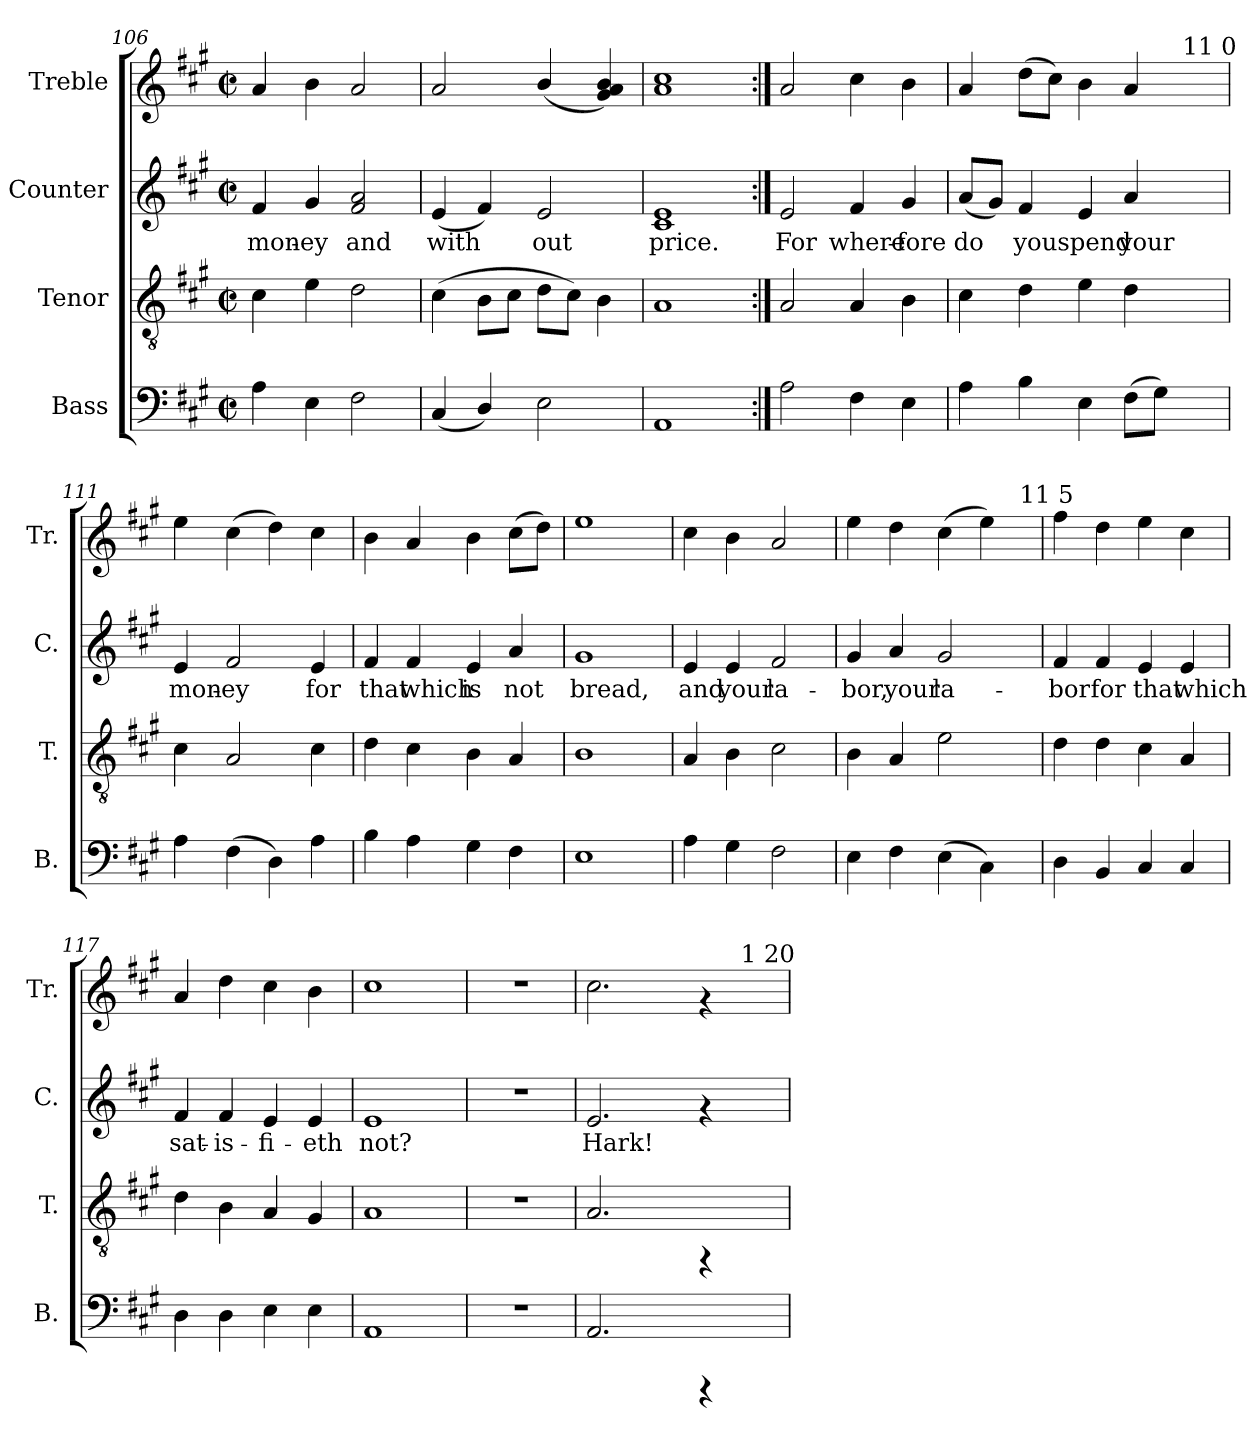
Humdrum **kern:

**kern	**text	**kern	**text	**kern	**text	**kern	**text
*part4	*part4	*part3	*part3	*part2	*part2	*part1	*part1
*staff4	*staff4	*staff3	*staff3	*staff2	*staff2	*staff1	*staff1
*I"Bass	*	*I"Tenor	*	*I"Counter	*	*I"Treble	*
*I'B.	*	*I'T.	*	*I'C.	*	*I'Tr.	*
*clefF4	*	*clefGv2	*	*clefG2	*	*clefG2	*
*k[f#c#g#]	*	*k[f#c#g#]	*	*k[f#c#g#]	*	*k[f#c#g#]	*
*A:	*	*A:	*	*A:	*	*A:	*
*M2/2	*	*M2/2	*	*M2/2	*	*M2/2	*
*met(c|)	*	*met(c|)	*	*met(c|)	*	*met(c|)	*
=106	=106	=106	=106	=106	=106	=106	=106
!	!LO:LY:b:cj	!	!LO:LY:b:cj	!	!LO:LY:b:cj	!	!LO:LY:b:cj
4A\	.	4c#\	.	4f#/	mon-	4a/	.
!	!LO:LY:b:cj	!	!LO:LY:b:cj	!	!LO:LY:b:cj	!	!LO:LY:b:cj
4E\	.	4e\	.	4g#/	-ey	4b\	.
!	!LO:LY:b:cj	!	!LO:LY:b:cj	!	!LO:LY:b:cj	!	!LO:LY:b:cj
2F#\	.	2d\	.	2a/ 2f#/	and	2a/	.
!!LO:LB:g=z
=107	=107	=107	=107	=107	=107	=107	=107
!	!LO:LY:b:cj	!	!LO:LY:b:cj	!	!LO:LY:b:cj	!	!LO:LY:b:cj
(<4C#/	.	(>4c#\	.	(<4e/	with-	2a/	.
!	!LO:LY:b:cj	!	!LO:LY:b:cj	!	!LO:LY:b:cj	!	!
4D/)	.	8B\L	.	4f#/)	--	.	.
!	!	!	!LO:LY:b:cj	!	!	!	!
.	.	8c#\J	.	.	.	.	.
!	!LO:LY:b:cj	!	!LO:LY:b:cj	!	!LO:LY:b:cj	!	!LO:LY:b:cj
2E\	.	8d\L	.	2e/	-out	(<4b/	.
!	!	!	!LO:LY:b:cj	!	!	!	!
.	.	8c#\J)	.	.	.	.	.
!	!	!	!LO:LY:b:cj	!	!	!	!LO:LY:b:cj
.	.	4B\	.	.	.	(>4b/> 4a/> 4g#/>)	.
=108	=108	=108	=108	=108	=108	=108	=108
!	!LO:LY:b:cj	!	!LO:LY:b:cj	!	!LO:LY:b:cj	!	!LO:LY:b:cj
1AA	.	1A	.	1e 1c#	price.	1cc# 1a	.
=109:|!	=109:|!	=109:|!	=109:|!	=109:|!	=109:|!	=109:|!	=109:|!
!	!LO:LY:b:cj	!	!LO:LY:b:cj	!	!LO:LY:b:cj	!	!LO:LY:b:cj
2A\	.	2A/	.	2e/	For	2a/	.
!	!LO:LY:b:cj	!	!LO:LY:b:cj	!	!LO:LY:b:cj	!	!LO:LY:b:cj
4F#\	.	4A/	.	4f#/	where-	4cc#\	.
!	!LO:LY:b:cj	!	!LO:LY:b:cj	!	!LO:LY:b:cj	!	!LO:LY:b:cj
4E\	.	4B\	.	4g#/	-fore	4b\	.
=110	=110	=110	=110	=110	=110	=110	=110
!	!LO:LY:b:cj	!	!LO:LY:b:cj	!	!LO:LY:b:cj	!	!LO:LY:b:cj
*	*	*	*	*	*	*^	*
4A\	.	4c#\	.	(<8a/L	do	4a/	2ryy	.
!	!	!	!	!	!LO:LY:b:cj	!	!	!
.	.	.	.	8g#/J)	.	.	.	.
!	!LO:LY:b:cj	!	!LO:LY:b:cj	!	!LO:LY:b:cj	!	!	!LO:LY:b:cj
4B\	.	4d\	.	4f#/	you	(>8dd\L	.	.
!	!	!	!	!	!	!	!	!LO:LY:b:cj
.	.	.	.	.	.	8cc#\J)	.	.
!	!LO:LY:b:cj	!	!LO:LY:b:cj	!	!LO:LY:b:cj	!	!	!LO:LY:b:cj
4E\	.	4e\	.	4e/	spend	4b\	4ryy	.
!	!LO:LY:b:cj	!	!LO:LY:b:cj	!	!LO:LY:b:cj	!	!	!LO:LY:b:cj
(>8F#\L	.	4d\	.	4a/	your	4a/	8ryy	.
!	!LO:LY:b:cj	!	!	!	!	!	!	!
8G#\J)	.	.	.	.	.	.	16ryy	.
.	.	.	.	.	.	.	64ryy	.
!	!	!	!	!	!	!	!LO:TX:a:t=11 0	!
.	.	.	.	.	.	.	32.ryy	.
=111	=111	=111	=111	=111	=111	=111	=111	=111
!	!LO:LY:b:cj	!	!LO:LY:b:cj	!	!LO:LY:b:cj	!	!	!LO:LY:b:cj
*	*	*	*	*	*	*v	*v	*
4A\	.	4c#\	.	4e/	mon-	4ee\	.
!	!LO:LY:b:cj	!	!LO:LY:b:cj	!	!LO:LY:b:cj	!	!LO:LY:b:cj
(>4F#\	.	2A/	.	2f#/	-ey	(>4cc#\	.
!	!LO:LY:b:cj	!	!	!	!	!	!LO:LY:b:cj
4D\)	.	.	.	.	.	4dd\)	.
!	!LO:LY:b:cj	!	!LO:LY:b:cj	!	!LO:LY:b:cj	!	!LO:LY:b:cj
4A\	.	4c#\	.	4e/	for	4cc#\	.
=112	=112	=112	=112	=112	=112	=112	=112
!	!LO:LY:b:cj	!	!LO:LY:b:cj	!	!LO:LY:b:cj	!	!LO:LY:b:cj
4B\	.	4d\	.	4f#/	that	4b\	.
!	!LO:LY:b:cj	!	!LO:LY:b:cj	!	!LO:LY:b:cj	!	!LO:LY:b:cj
4A\	.	4c#\	.	4f#/	which	4a/	.
!	!LO:LY:b:cj	!	!LO:LY:b:cj	!	!LO:LY:b:cj	!	!LO:LY:b:cj
4G#\	.	4B\	.	4e/	is	4b\	.
!	!LO:LY:b:cj	!	!LO:LY:b:cj	!	!LO:LY:b:cj	!	!LO:LY:b:cj
4F#\	.	4A/	.	4a/	not	(>8cc#\L	.
!	!	!	!	!	!	!	!LO:LY:b:cj
.	.	.	.	.	.	8dd\J)	.
!!LO:PB:g=z
=113	=113	=113	=113	=113	=113	=113	=113
!	!LO:LY:b:cj	!	!LO:LY:b:cj	!	!LO:LY:b:cj	!	!LO:LY:b:cj
1E	.	1B	.	1g#	bread,	1ee	.
=114	=114	=114	=114	=114	=114	=114	=114
!	!LO:LY:b:cj	!	!LO:LY:b:cj	!	!LO:LY:b:cj	!	!LO:LY:b:cj
4A\	.	4A/	.	4e/	and	4cc#\	.
!	!LO:LY:b:cj	!	!LO:LY:b:cj	!	!LO:LY:b:cj	!	!LO:LY:b:cj
4G#\	.	4B\	.	4e/	your	4b\	.
!	!LO:LY:b:cj	!	!LO:LY:b:cj	!	!LO:LY:b:cj	!	!LO:LY:b:cj
2F#\	.	2c#\	.	2f#/	la-	2a/	.
=115	=115	=115	=115	=115	=115	=115	=115
!	!LO:LY:b:cj	!	!LO:LY:b:cj	!	!LO:LY:b:cj	!	!LO:LY:b:cj
*	*	*	*	*	*	*^	*
4E\	.	4B\	.	4g#/	-bor,	4ee\	2ryy	.
!	!LO:LY:b:cj	!	!LO:LY:b:cj	!	!LO:LY:b:cj	!	!	!LO:LY:b:cj
4F#\	.	4A/	.	4a/	your	4dd\	.	.
!	!LO:LY:b:cj	!	!LO:LY:b:cj	!	!LO:LY:b:cj	!	!	!LO:LY:b:cj
(>4E\	.	2e\	.	2g#/	la-	(>4cc#\	4ryy	.
!	!LO:LY:b:cj	!	!	!	!	!	!	!LO:LY:b:cj
4C#\)	.	.	.	.	.	4ee\)	8ryy	.
.	.	.	.	.	.	.	32ryy	.
!	!	!	!	!	!	!	!LO:TX:a:t=11 5	!
.	.	.	.	.	.	.	16.ryy	.
=116	=116	=116	=116	=116	=116	=116	=116	=116
!	!LO:LY:b:cj	!	!LO:LY:b:cj	!	!LO:LY:b:cj	!	!	!LO:LY:b:cj
*	*	*	*	*	*	*v	*v	*
4D\	.	4d\	.	4f#/	-bor	4ff#\	.
!	!LO:LY:b:cj	!	!LO:LY:b:cj	!	!LO:LY:b:cj	!	!LO:LY:b:cj
4BB/	.	4d\	.	4f#/	for	4dd\	.
!	!LO:LY:b:cj	!	!LO:LY:b:cj	!	!LO:LY:b:cj	!	!LO:LY:b:cj
4C#/	.	4c#\	.	4e/	that	4ee\	.
!	!LO:LY:b:cj	!	!LO:LY:b:cj	!	!LO:LY:b:cj	!	!LO:LY:b:cj
4C#/	.	4A/	.	4e/	which	4cc#\	.
=117	=117	=117	=117	=117	=117	=117	=117
!	!LO:LY:b:cj	!	!LO:LY:b:cj	!	!LO:LY:b:cj	!	!LO:LY:b:cj
4D\	.	4d\	.	4f#/	sat-	4a/	.
!	!LO:LY:b:cj	!	!LO:LY:b:cj	!	!LO:LY:b:cj	!	!LO:LY:b:cj
4D\	.	4B\	.	4f#/	-is-	4dd\	.
!	!LO:LY:b:cj	!	!LO:LY:b:cj	!	!LO:LY:b:cj	!	!LO:LY:b:cj
4E\	.	4A/	.	4e/	-fi-	4cc#\	.
!	!LO:LY:b:cj	!	!LO:LY:b:cj	!	!LO:LY:b:cj	!	!LO:LY:b:cj
4E\	.	4G#/	.	4e/	-eth	4b\	.
=118	=118	=118	=118	=118	=118	=118	=118
!	!LO:LY:b:cj	!	!LO:LY:b:cj	!	!LO:LY:b:cj	!	!LO:LY:b:cj
1AA	.	1A	.	1e	not?	1cc#	.
=119	=119	=119	=119	=119	=119	=119	=119
1r	.	1r	.	1r	.	1r	.
=120	=120	=120	=120	=120	=120	=120	=120
!	!LO:LY:b:cj	!	!LO:LY:b:cj	!	!LO:LY:b:cj	!	!LO:LY:b:cj
*	*	*	*	*	*	*^	*
2.AA/	.	2.A/	.	2.e/	Hark!	2.cc#\	2ryy	.
.	.	.	.	.	.	.	4ryy	.
4rCCC	.	4rFF	.	4rf	.	4rf	8ryy	.
.	.	.	.	.	.	.	32ryy	.
!	!	!	!	!	!	!	!LO:TX:a:t=1 20	!
.	.	.	.	.	.	.	16.ryy	.
*	*	*	*	*	*	*v	*v	*
=	=	=	=	=	=	=	=
*-	*-	*-	*-	*-	*-	*-	*-
